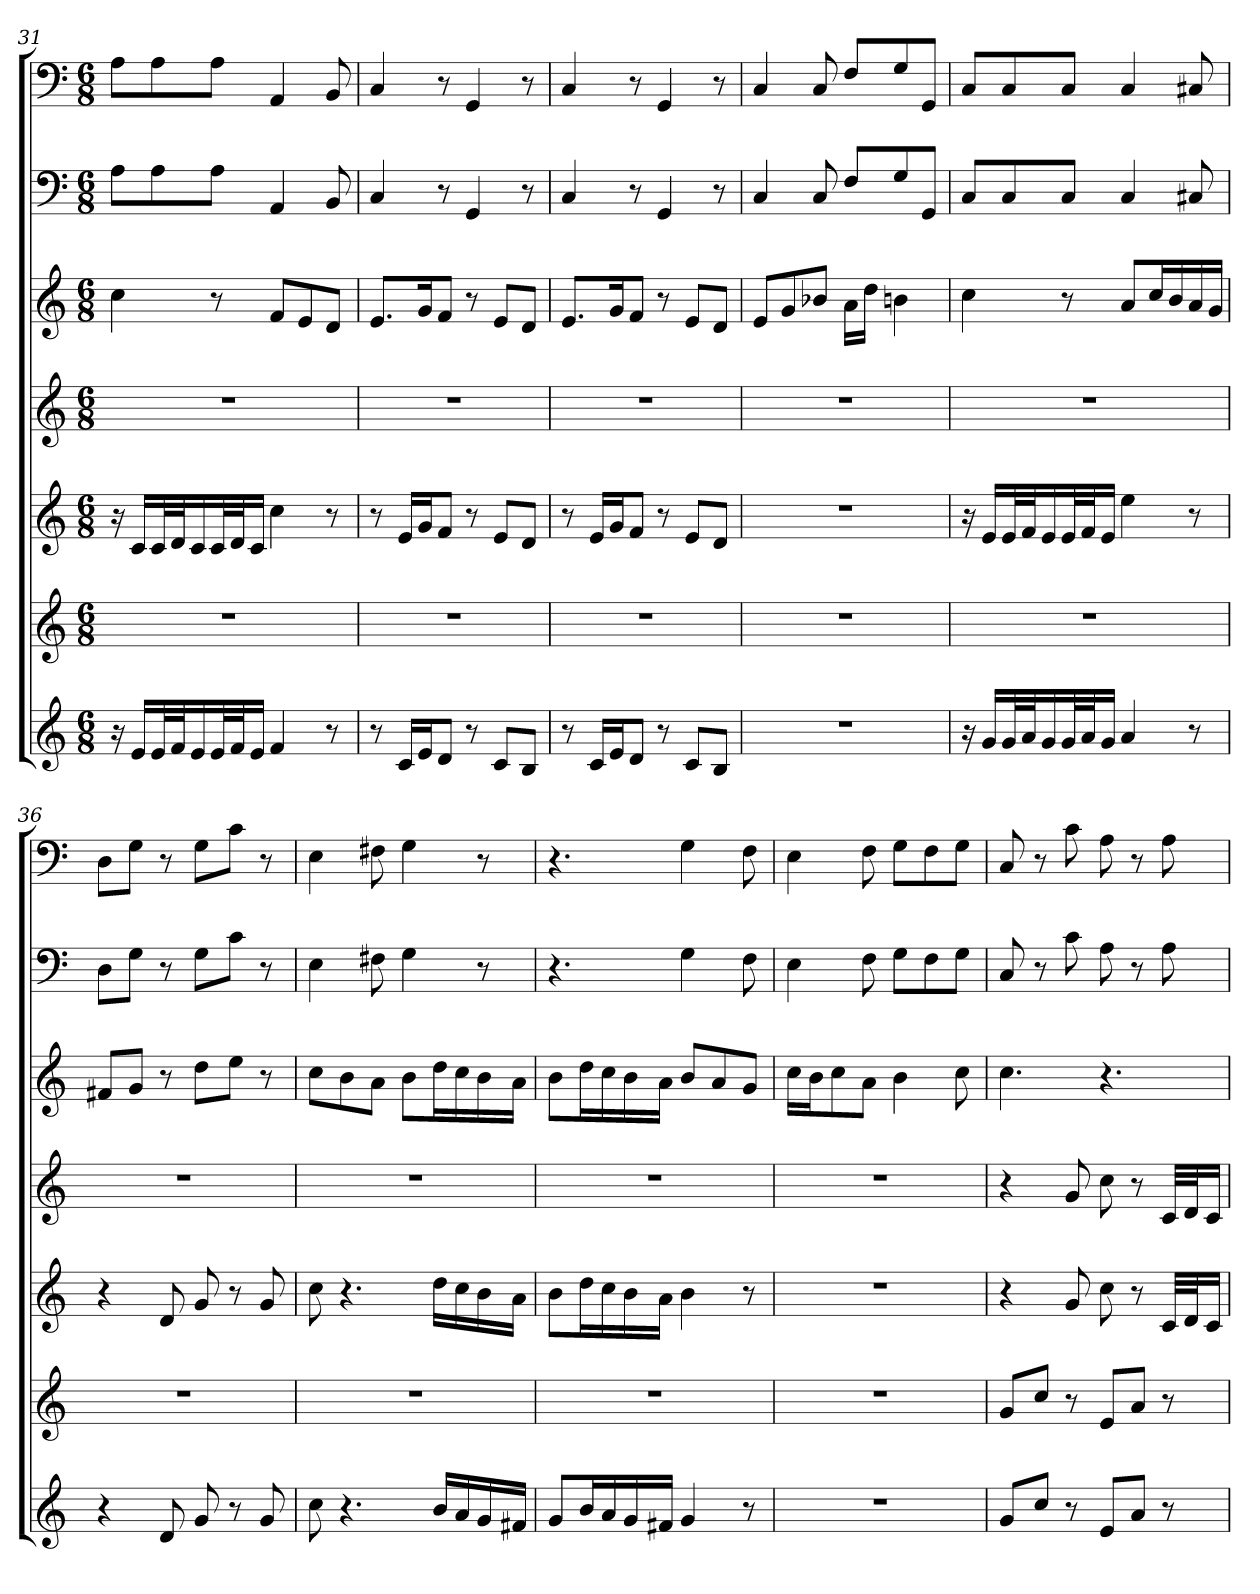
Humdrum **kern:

**kern	**kern	**kern	**kern	**kern	**kern	**kern
*part7	*part6	*part5	*part4	*part3	*part2	*part1
*staff7	*staff6	*staff5	*staff4	*staff3	*staff2	*staff1
*k[]	*k[]	*k[]	*k[]	*k[]	*k[]	*k[]
*C:	*C:	*C:	*C:	*C:	*C:	*C:
*M6/8	*M6/8	*M6/8	*M6/8	*M6/8	*M6/8	*M6/8
=31	=31	=31	=31	=31	=31	=31
16r	2.r	16r	2.r	4cc	8AL	8AL
16eLL	.	16cLL	.	.	.	.
32eL	.	32cL	.	.	8A	8A
32fJ	.	32dJ	.	.	.	.
16e	.	16c	.	.	.	.
32eL	.	32cL	.	8r	8AJ	8AJ
32fJ	.	32dJ	.	.	.	.
16eJJ	.	16cJJ	.	.	.	.
4f	.	4cc	.	8fL	4AA	4AA
.	.	.	.	8e	.	.
8r	.	8r	.	8dJ	8BB	8BB
=32	=32	=32	=32	=32	=32	=32
8r	2.r	8r	2.r	8.eL	4C	4C
16cLL	.	16eLL	.	.	.	.
16eJ	.	16gJ	.	16gK	.	.
8dJ	.	8fJ	.	8fJ	8r	8r
8r	.	8r	.	8r	4GG	4GG
8cL	.	8eL	.	8eL	.	.
8BJ	.	8dJ	.	8dJ	8r	8r
=33	=33	=33	=33	=33	=33	=33
8r	2.r	8r	2.r	8.eL	4C	4C
16cLL	.	16eLL	.	.	.	.
16eJ	.	16gJ	.	16gK	.	.
8dJ	.	8fJ	.	8fJ	8r	8r
8r	.	8r	.	8r	4GG	4GG
8cL	.	8eL	.	8eL	.	.
8BJ	.	8dJ	.	8dJ	8r	8r
=34	=34	=34	=34	=34	=34	=34
2.r	2.r	2.r	2.r	8eL	4C	4C
.	.	.	.	8g	.	.
.	.	.	.	8b-XJ	8C	8C
.	.	.	.	16aLL	8FL	8FL
.	.	.	.	16ddJJ	.	.
.	.	.	.	4bn	8G	8G
.	.	.	.	.	8GGJ	8GGJ
=35	=35	=35	=35	=35	=35	=35
16r	2.r	16r	2.r	4cc	8CL	8CL
16gLL	.	16eLL	.	.	.	.
32gL	.	32eL	.	.	8C	8C
32aJ	.	32fJ	.	.	.	.
16g	.	16e	.	.	.	.
32gL	.	32eL	.	8r	8CJ	8CJ
32aJ	.	32fJ	.	.	.	.
16gJJ	.	16eJJ	.	.	.	.
4a	.	4ee	.	8aL	4C	4C
.	.	.	.	16ccL	.	.
.	.	.	.	16b	.	.
8r	.	8r	.	16a	8C#X	8C#X
.	.	.	.	16gJJ	.	.
=36	=36	=36	=36	=36	=36	=36
4r	2.r	4r	2.r	8f#XL	8DL	8DL
.	.	.	.	8gJ	8GJ	8GJ
8d	.	8d	.	8r	8r	8r
8g	.	8g	.	8ddL	8GL	8GL
8r	.	8r	.	8eeJ	8cJ	8cJ
8g	.	8g	.	8r	8r	8r
=37	=37	=37	=37	=37	=37	=37
8cc	2.r	8cc	2.r	8ccL	4E	4E
4.r	.	4.r	.	8b	.	.
.	.	.	.	8aJ	8F#X	8F#X
.	.	.	.	8bL	4G	4G
16bLL	.	16ddLL	.	16ddL	.	.
16a	.	16cc	.	16cc	.	.
16g	.	16b	.	16b	8r	8r
16f#XJJ	.	16aJJ	.	16aJJ	.	.
=38	=38	=38	=38	=38	=38	=38
8gL	2.r	8bL	2.r	8bL	4.r	4.r
16bL	.	16ddL	.	16ddL	.	.
16a	.	16cc	.	16cc	.	.
16g	.	16b	.	16b	.	.
16f#XJJ	.	16aJJ	.	16aJJ	.	.
4g	.	4b	.	8bL	4G	4G
.	.	.	.	8a	.	.
8r	.	8r	.	8gJ	8F	8F
=39	=39	=39	=39	=39	=39	=39
2.r	2.r	2.r	2.r	16ccLL	4E	4E
.	.	.	.	16bJ	.	.
.	.	.	.	8cc	.	.
.	.	.	.	8aJ	8F	8F
.	.	.	.	4b	8GL	8GL
.	.	.	.	.	8F	8F
.	.	.	.	8cc	8GJ	8GJ
=40	=40	=40	=40	=40	=40	=40
8gL	8gL	4r	4r	4.cc	8C	8C
8ccJ	8ccJ	.	.	.	8r	8r
8r	8r	8g	8g	.	8c	8c
8eL	8eL	8cc	8cc	4.r	8A	8A
8aJ	8aJ	8r	8r	.	8r	8r
8r	8r	32cLLL	32cLLL	.	8A	8A
.	.	32dJ	32dJ	.	.	.
.	.	16cJJ	16cJJ	.	.	.
=	=	=	=	=	=	=
*-	*-	*-	*-	*-	*-	*-
